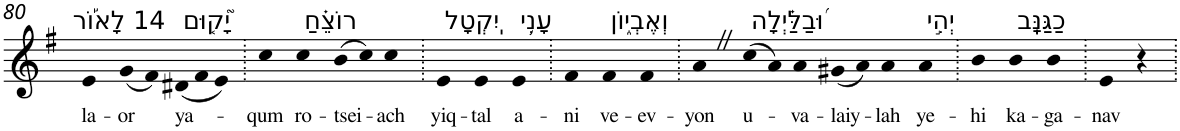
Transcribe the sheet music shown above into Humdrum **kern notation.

**kern	**text
*part1	*part1
*staff1	*staff1
*I"Piano	*
*I'Pno	*
!!LO:PB:g=z
*clefG2	*
*k[f#]	*
*G:	*
=80	=80
!LO:TX:a:t=14 לָא֡וֹר	!
!	!LO:LY:b
4e	la-
!	!LO:LY:b
(8g	-or
8f#)	.
!LO:TX:a:t=יָ֘ק֤וּם	!
!	!LO:LY:b
(12d#X	ya-
12f#	.
12e)	.
=81.	=81.
!	!LO:LY:b
4cc	-qum
!LO:TX:a:t=רוֹצֵ֗חַ	!
!	!LO:LY:b
4cc	ro-
!	!LO:LY:b
(8b	-tsei-
8cc)	.
!	!LO:LY:b
4cc	-ach
=82.	=82.
!LO:TX:a:t=יִֽקְטָל	!
!	!LO:LY:b
4e	yiq-
!	!LO:LY:b
4e	-tal
!LO:TX:a:t=עָנִ֥י	!
!	!LO:LY:b
4e	a-
=83.	=83.
!	!LO:LY:b
4f#	-ni
!LO:TX:a:t=וְאֶבְי֑וֹן	!
!	!LO:LY:b
4f#	ve-
!	!LO:LY:b
4f#	-ev-
=84.	=84.
!	!LO:LY:b
4aZ	-yon
!LO:TX:a:t=וּ֝בַלַּ֗יְלָה	!
!	!LO:LY:b
(8cc	u-
8a)	.
!	!LO:LY:b
4a	-va-
!	!LO:LY:b
(8g#X	-laiy-
8a)	.
!	!LO:LY:b
4a	-lah
!LO:TX:a:t=יְהִ֣י	!
!	!LO:LY:b
4a	ye-
=85.	=85.
!	!LO:LY:b
4b	-hi
!LO:TX:a:t=כַגַּנָּֽב	!
!	!LO:LY:b
4b	ka-
!	!LO:LY:b
4b	-ga-
=86.	=86.
!	!LO:LY:b
4e	-nav
4r	.
=.	=.
*-	*-
